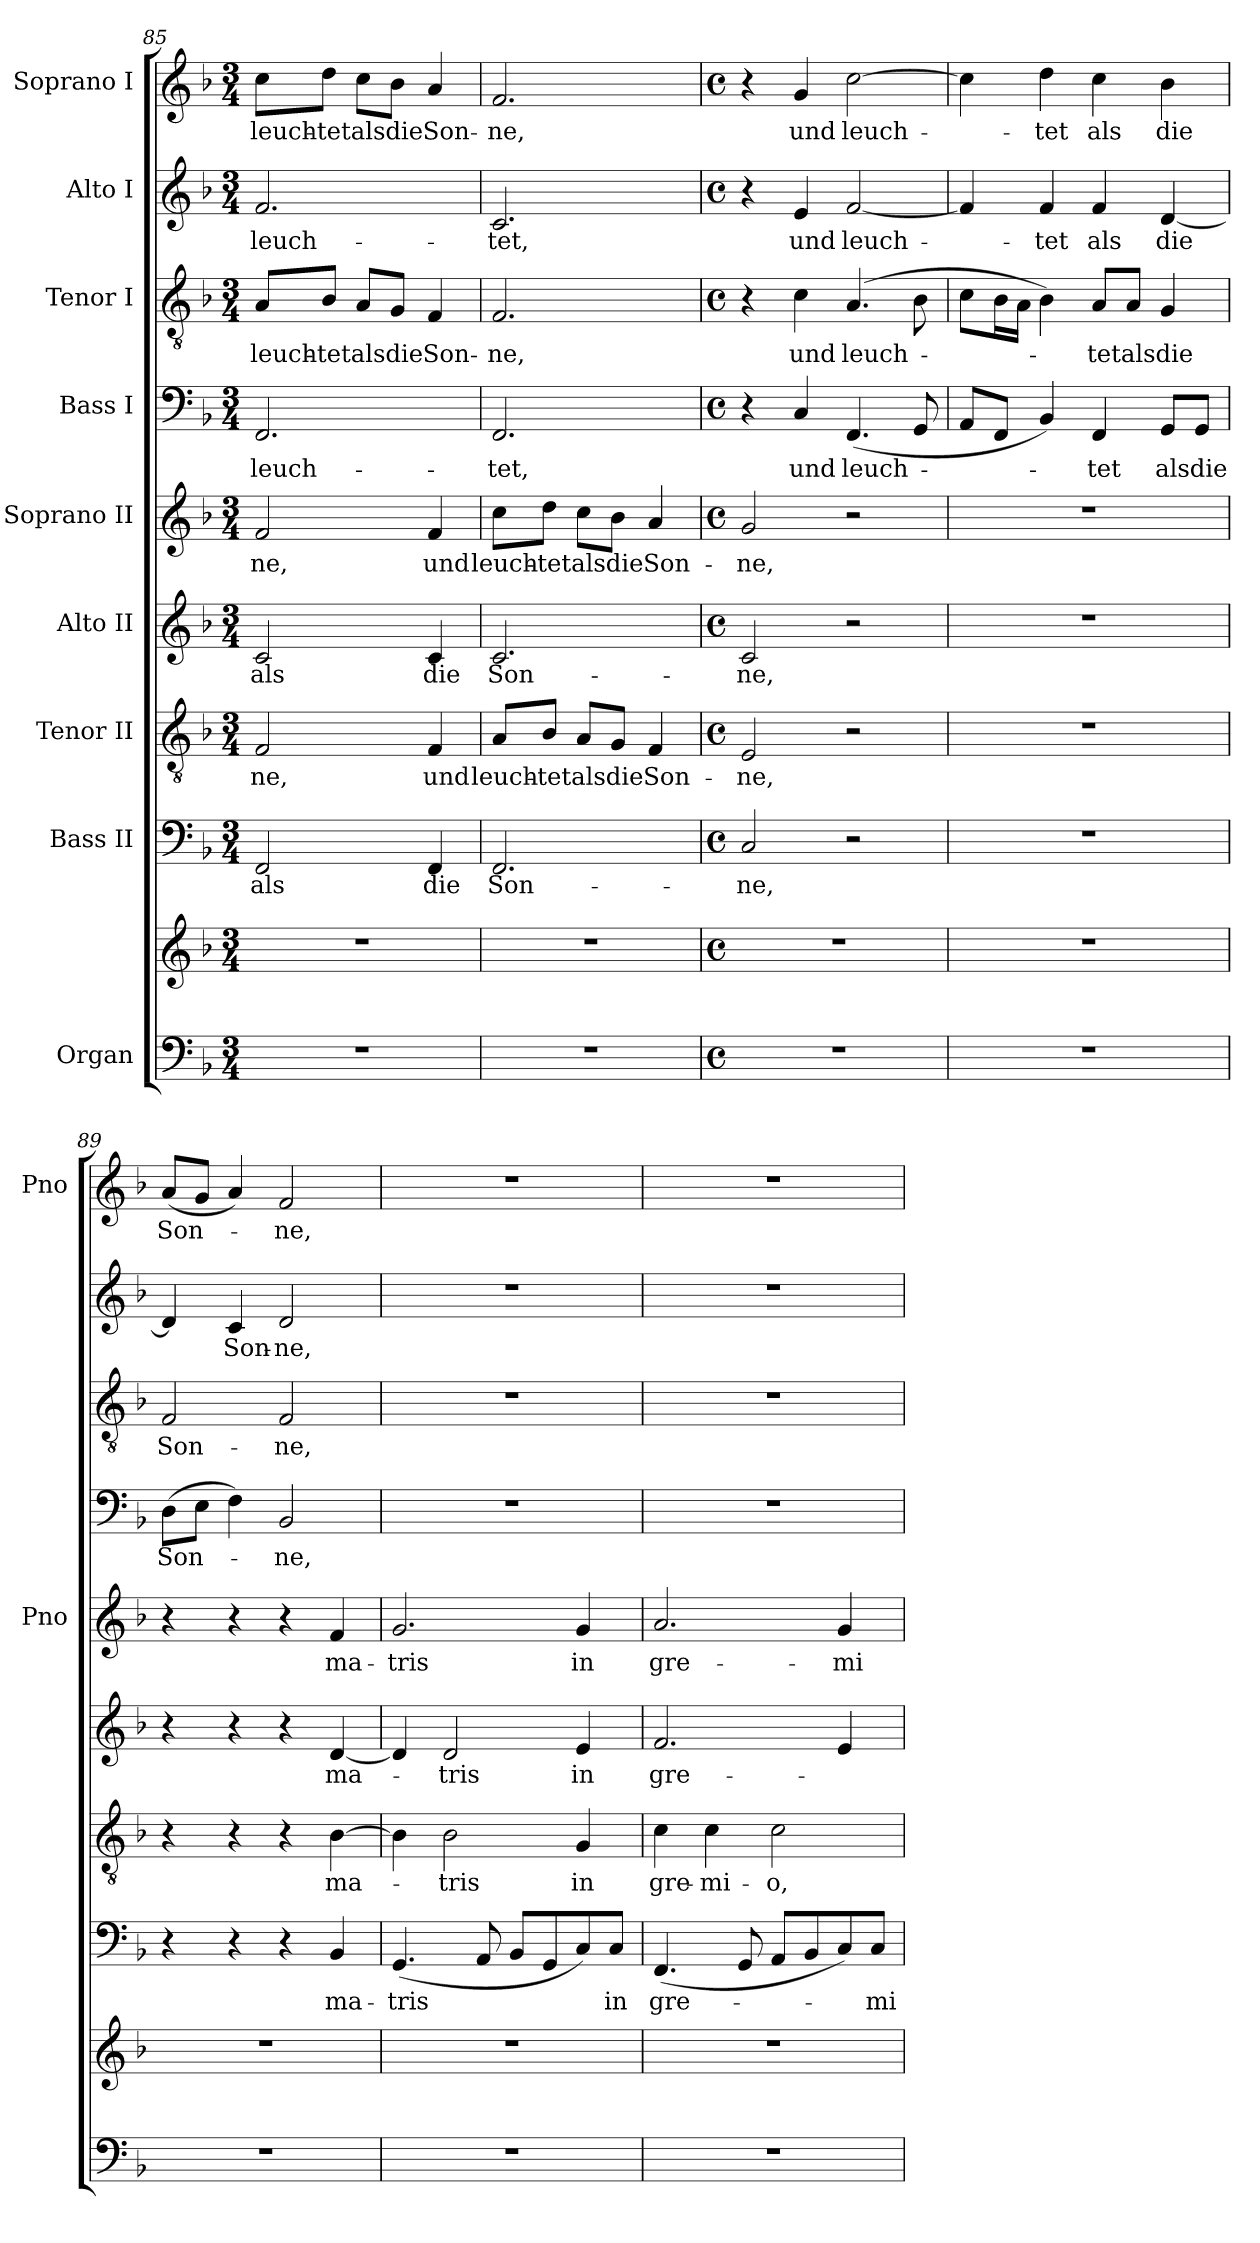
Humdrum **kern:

**kern	**kern	**kern	**text	**kern	**text	**kern	**text	**kern	**text	**kern	**text	**kern	**text	**kern	**text	**kern	**text
*part9	*part9	*part8	*part8	*part7	*part7	*part6	*part6	*part5	*part5	*part4	*part4	*part3	*part3	*part2	*part2	*part1	*part1
*staff10	*staff9	*staff8	*staff8	*staff7	*staff7	*staff6	*staff6	*staff5	*staff5	*staff4	*staff4	*staff3	*staff3	*staff2	*staff2	*staff1	*staff1
*I"Organ	*	*I"Bass II	*	*I"Tenor II	*	*I"Alto II	*	*I"Soprano II	*	*I"Bass I	*	*I"Tenor I	*	*I"Alto I	*	*I"Soprano I	*
*	*	*	*	*	*	*	*	*I'Pno	*	*	*	*	*	*	*	*I'Pno	*
*clefF4	*clefG2	*clefF4	*	*clefGv2	*	*clefG2	*	*clefG2	*	*clefF4	*	*clefGv2	*	*clefG2	*	*clefG2	*
*k[b-]	*k[b-]	*k[b-]	*	*k[b-]	*	*k[b-]	*	*k[b-]	*	*k[b-]	*	*k[b-]	*	*k[b-]	*	*k[b-]	*
*F:	*F:	*F:	*	*F:	*	*F:	*	*F:	*	*F:	*	*F:	*	*F:	*	*F:	*
*M3/4	*M3/4	*M3/4	*	*M3/4	*	*M3/4	*	*M3/4	*	*M3/4	*	*M3/4	*	*M3/4	*	*M3/4	*
=85	=85	=85	=85	=85	=85	=85	=85	=85	=85	=85	=85	=85	=85	=85	=85	=85	=85
2.r	2.r	2FF/	als	2F/	-ne,	2c/	als	2f/	-ne,	2.FF/	leuch-	8A/L	leuch-	2.f/	leuch-	8cc\L	leuch-
.	.	.	.	.	.	.	.	.	.	.	.	8B-/J	-tet	.	.	8dd\J	-tet
.	.	.	.	.	.	.	.	.	.	.	.	8A/L	als	.	.	8cc\L	als
.	.	.	.	.	.	.	.	.	.	.	.	8G/J	die	.	.	8b-\J	die
.	.	4FF/	die	4F/	und	4c/	die	4f/	und	.	.	4F/	Son-	.	.	4a/	Son-
=86	=86	=86	=86	=86	=86	=86	=86	=86	=86	=86	=86	=86	=86	=86	=86	=86	=86
2.r	2.r	2.FF/	Son-	8A/L	leuch-	2.c/	Son-	8cc\L	leuch-	2.FF/	-tet,	2.F/	-ne,	2.c/	-tet,	2.f/	-ne,
.	.	.	.	8B-/J	-tet	.	.	8dd\J	-tet	.	.	.	.	.	.	.	.
.	.	.	.	8A/L	als	.	.	8cc\L	als	.	.	.	.	.	.	.	.
.	.	.	.	8G/J	die	.	.	8b-\J	die	.	.	.	.	.	.	.	.
.	.	.	.	4F/	Son-	.	.	4a/	Son-	.	.	.	.	.	.	.	.
=87	=87	=87	=87	=87	=87	=87	=87	=87	=87	=87	=87	=87	=87	=87	=87	=87	=87
*M4/4	*M4/4	*M4/4	*	*M4/4	*	*M4/4	*	*M4/4	*	*M4/4	*	*M4/4	*	*M4/4	*	*M4/4	*
*met(c)	*met(c)	*met(c)	*	*met(c)	*	*met(c)	*	*met(c)	*	*met(c)	*	*met(c)	*	*met(c)	*	*met(c)	*
1r	1r	2C/	-ne,	2E/	-ne,	2c/	-ne,	2g/	-ne,	4r	.	4r	.	4r	.	4r	.
.	.	.	.	.	.	.	.	.	.	4C/	und	4c\	und	4e/	und	4g/	und
.	.	2r	.	2r	.	2r	.	2r	.	(4.FF/	leuch-	(4.A/	leuch-	[2f/	leuch-	[2cc\	leuch-
.	.	.	.	.	.	.	.	.	.	8GG/	.	8B-\	.	.	.	.	.
!!LO:PB:g=z
=88	=88	=88	=88	=88	=88	=88	=88	=88	=88	=88	=88	=88	=88	=88	=88	=88	=88
1r	1r	1r	.	1r	.	1r	.	1r	.	8AA/L	-­-	8c\L	-­-	4f/]	-­-	4cc\]	-­-
.	.	.	.	.	.	.	.	.	.	8FF/J	.	16B-\L	.	.	.	.	.
.	.	.	.	.	.	.	.	.	.	.	.	16A\JJ	.	.	.	.	.
.	.	.	.	.	.	.	.	.	.	4BB-/)	.	4B-\)	.	4f/	-tet	4dd\	-tet
.	.	.	.	.	.	.	.	.	.	4FF/	-tet	8A/L	-tet	4f/	als	4cc\	als
.	.	.	.	.	.	.	.	.	.	.	.	8A/J	als	.	.	.	.
.	.	.	.	.	.	.	.	.	.	8GG/L	als	4G/	die	[4d/	die	4b-\	die
.	.	.	.	.	.	.	.	.	.	8GG/J	die	.	.	.	.	.	.
=89	=89	=89	=89	=89	=89	=89	=89	=89	=89	=89	=89	=89	=89	=89	=89	=89	=89
1r	1r	4r	.	4r	.	4r	.	4r	.	(8D\L	Son-	2F/	Son-	4d/]	.	(8a/L	Son-
.	.	.	.	.	.	.	.	.	.	8E\J	.	.	.	.	.	8g/J	.
.	.	4r	.	4r	.	4r	.	4r	.	4F\)	.	.	.	4c/	Son-	4a/)	.
.	.	4r	.	4r	.	4r	.	4r	.	2BB-/	-ne,	2F/	-ne,	2d/	-ne,	2f/	-ne,
.	.	4BB-/	ma-	[4B-\	ma-	[4d/	ma-	4f/	ma-	.	.	.	.	.	.	.	.
=90	=90	=90	=90	=90	=90	=90	=90	=90	=90	=90	=90	=90	=90	=90	=90	=90	=90
1r	1r	(4.GG/	-tris	4B-\]	.	4d/]	.	2.g/	-tris	1r	.	1r	.	1r	.	1r	.
.	.	.	.	2B-\	-tris	2d/	-tris	.	.	.	.	.	.	.	.	.	.
.	.	8AA/	.	.	.	.	.	.	.	.	.	.	.	.	.	.	.
.	.	8BB-/L	.	.	.	.	.	.	.	.	.	.	.	.	.	.	.
.	.	8GG/	.	.	.	.	.	.	.	.	.	.	.	.	.	.	.
.	.	8C/)	.	4G/	in	4e/	in	4g/	in	.	.	.	.	.	.	.	.
.	.	8C/J	in	.	.	.	.	.	.	.	.	.	.	.	.	.	.
=91	=91	=91	=91	=91	=91	=91	=91	=91	=91	=91	=91	=91	=91	=91	=91	=91	=91
1r	1r	(4.FF/	gre-	4c\	gre-	2.f/	gre-	2.a/	gre-	1r	.	1r	.	1r	.	1r	.
.	.	.	.	4c\	-mi-	.	.	.	.	.	.	.	.	.	.	.	.
.	.	8GG/	.	.	.	.	.	.	.	.	.	.	.	.	.	.	.
.	.	8AA/L	.	2c\	-o,	.	.	.	.	.	.	.	.	.	.	.	.
.	.	8BB-/	.	.	.	.	.	.	.	.	.	.	.	.	.	.	.
.	.	8C/)	.	.	.	4e/	.	4g/	-mi-	.	.	.	.	.	.	.	.
.	.	8C/J	-mi-	.	.	.	.	.	.	.	.	.	.	.	.	.	.
=	=	=	=	=	=	=	=	=	=	=	=	=	=	=	=	=	=
*-	*-	*-	*-	*-	*-	*-	*-	*-	*-	*-	*-	*-	*-	*-	*-	*-	*-
